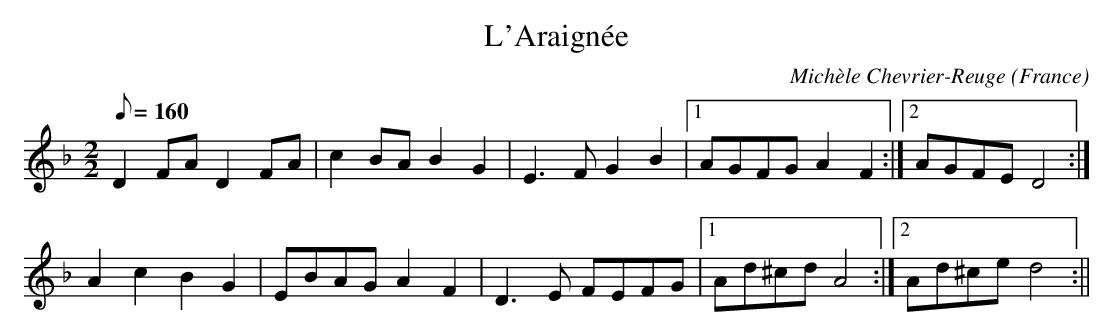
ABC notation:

X:1
T:L'Araignée
C:Michèle Chevrier-Reuge
L:1/8
M:2/2
O:France
Q:160
K:D minor
D2 FA D2 FA | c2 BA B2 G2 | E3 F G2 B2 |1 AGFG A2 F2 :|2 AGFE D4  :|
A2 c2 B2 G2  | EBAG  A2 F2 | D3 E FEFG |1 Ad^cd A4 :|2 Ad^ce d4 :||
